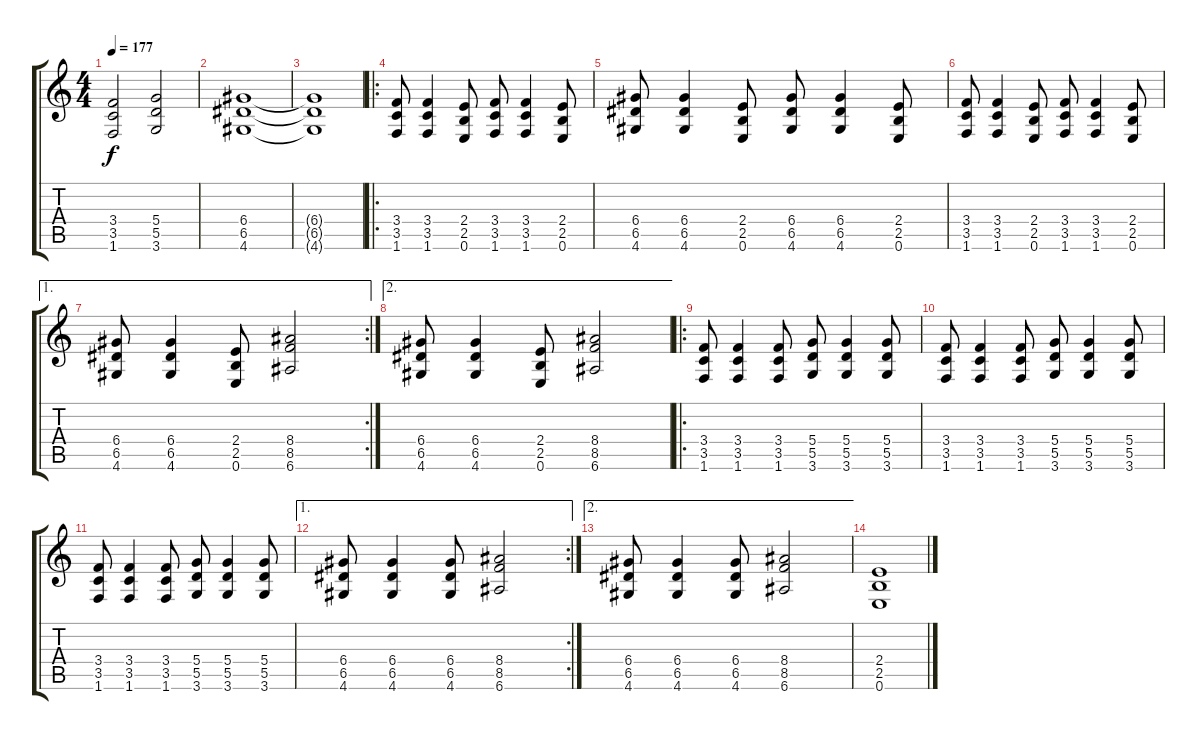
\track "" {instrument distortionguitar}
\staff {score tabs}
\tuning (E4 B3 G3 D3 A2 E2) {hide}
\ts (4 4)
\tempo 177
\clef g2
\ks c
(3.4{t} 3.5{t} 1.6{t}).2{dy f} (5.4 5.5 3.6).2 |
(6.4 6.5 4.6).1 |
(6.4{t} 6.5{t} 4.6{t}).1 |
\ro
(3.4 3.5 1.6).8 (3.4 3.5 1.6).4 (2.4 2.5 0.6).8 (3.4 3.5 1.6).8 (3.4 3.5 1.6).4 (2.4 2.5 0.6).8 |
(6.4 6.5 4.6).8 (6.4 6.5 4.6).4 (2.4 2.5 0.6).8 (6.4 6.5 4.6).8 (6.4 6.5 4.6).4 (2.4 2.5 0.6).8 |
(3.4 3.5 1.6).8 (3.4 3.5 1.6).4 (2.4 2.5 0.6).8 (3.4 3.5 1.6).8 (3.4 3.5 1.6).4 (2.4 2.5 0.6).8 |
\ae 1
\rc 2
(6.4 6.5 4.6).8 (6.4 6.5 4.6).4 (2.4 2.5 0.6).8 (8.4 8.5 6.6).2 |
\ae 2
(6.4 6.5 4.6).8 (6.4 6.5 4.6).4 (2.4 2.5 0.6).8 (8.4 8.5 6.6).2 |
\ro
(3.4 3.5 1.6).8 (3.4 3.5 1.6).4 (3.4 3.5 1.6).8 (5.4 5.5 3.6).8 (5.4 5.5 3.6).4 (5.4 5.5 3.6).8 |
(3.4 3.5 1.6).8 (3.4 3.5 1.6).4 (3.4 3.5 1.6).8 (5.4 5.5 3.6).8 (5.4 5.5 3.6).4 (5.4 5.5 3.6).8 |
(3.4 3.5 1.6).8 (3.4 3.5 1.6).4 (3.4 3.5 1.6).8 (5.4 5.5 3.6).8 (5.4 5.5 3.6).4 (5.4 5.5 3.6).8 |
\ae 1
\rc 2
(6.4 6.5 4.6).8 (6.4 6.5 4.6).4 (6.4 6.5 4.6).8 (8.4 8.5 6.6).2 |
\ae 2
(6.4 6.5 4.6).8 (6.4 6.5 4.6).4 (6.4 6.5 4.6).8 (8.4 8.5 6.6).2 |
(2.4 2.5 0.6).1
